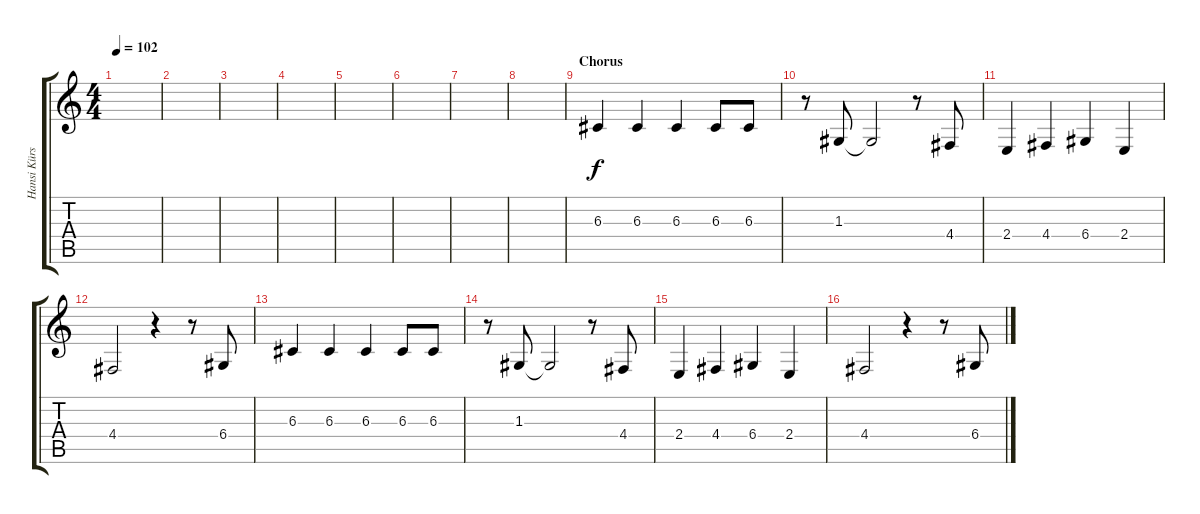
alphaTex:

\track ("Hansi Kürsch" "Hansi Kürs") {instrument lead6voice}
\staff {score tabs}
\tuning (E4 B3 G3 D3 A2 E2) {hide}
\ts (4 4)
\tempo 102
\clef g2
\ks c
|
|
|
|
|
|
|
|
\section ("" "Chorus")
6.3.4 6.3.4 6.3.4 6.3.8 6.3.8 |
r.8 1.3.8 1.3{t}.2 r.8 4.4.8 |
2.4.4 4.4.4 6.4.4 2.4.4 |
4.4.2 r.4 r.8 6.4.8 |
6.3.4 6.3.4 6.3.4 6.3.8 6.3.8 |
r.8 1.3.8 1.3{t}.2 r.8 4.4.8 |
2.4.4 4.4.4 6.4.4 2.4.4 |
4.4.2 r.4 r.8 6.4.8
